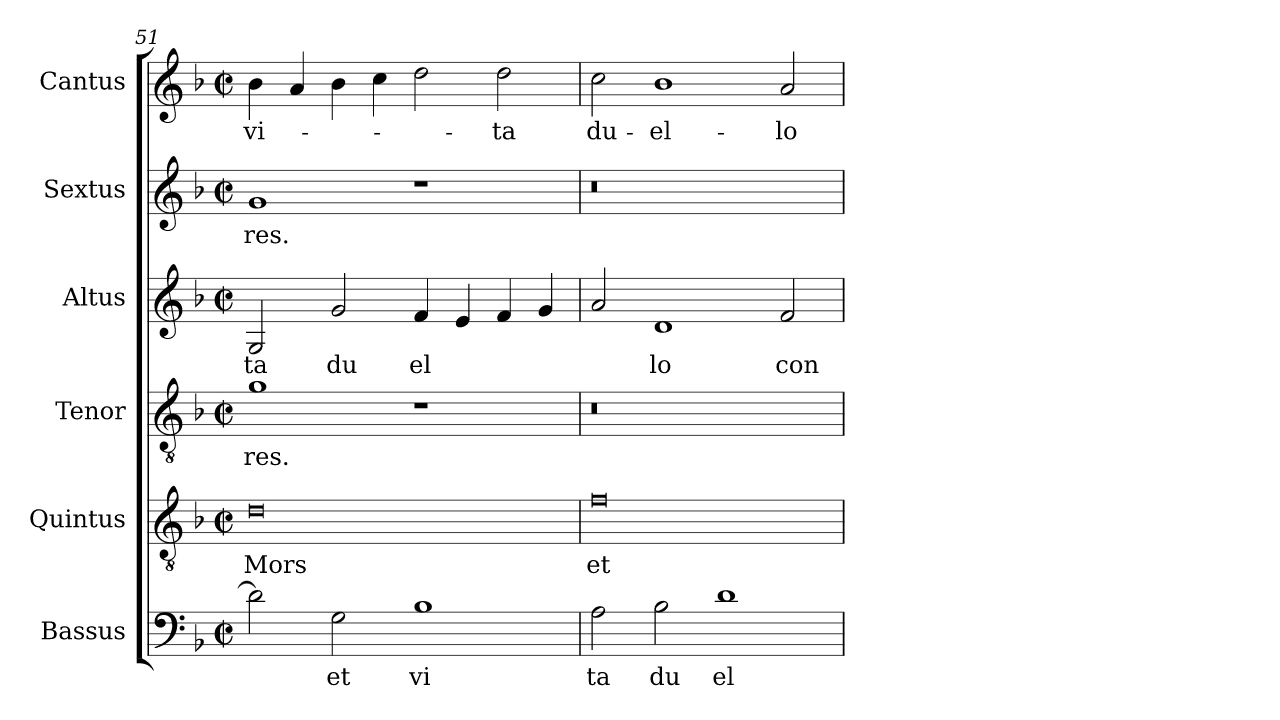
**kern	**text	**kern	**text	**kern	**text	**kern	**text	**kern	**text	**kern	**text
*part6	*part6	*part5	*part5	*part4	*part4	*part3	*part3	*part2	*part2	*part1	*part1
*staff6	*staff6	*staff5	*staff5	*staff4	*staff4	*staff3	*staff3	*staff2	*staff2	*staff1	*staff1
*I"Bassus	*	*I"Quintus	*	*I"Tenor	*	*I"Altus	*	*I"Sextus	*	*I"Cantus	*
*clefF4	*	*clefGv2	*	*clefGv2	*	*clefG2	*	*clefG2	*	*clefG2	*
*k[b-]	*	*k[b-]	*	*k[b-]	*	*k[b-]	*	*k[b-]	*	*k[b-]	*
*F:	*	*F:	*	*F:	*	*F:	*	*F:	*	*F:	*
*M2/2	*	*M2/2	*	*M2/2	*	*M2/2	*	*M2/2	*	*M2/2	*
*met(c|)	*	*met(c|)	*	*met(c|)	*	*met(c|)	*	*met(c|)	*	*met(c|)	*
=51	=51	=51	=51	=51	=51	=51	=51	=51	=51	=51	=51
!	!	!	!LO:LY:b:cj	!	!LO:LY:b:cj	!	!LO:LY:b:cj	!	!LO:LY:b:cj	!	!LO:LY:b:cj
2d\]	.	0d	Mors	1g	res.	2G/	ta	1g	res.	4b-\	vi-
.	.	.	.	.	.	.	.	.	.	4a/	.
!	!LO:LY:b:cj	!	!	!	!	!	!LO:LY:b:cj	!	!	!	!
2G\	et	.	.	.	.	2g/	du	.	.	4b-\	.
.	.	.	.	.	.	.	.	.	.	4cc\	.
!	!LO:LY:b:cj	!	!	!	!	!	!LO:LY:b:cj	!	!	!	!
1B-	vi	.	.	1r	.	4f/	el	1r	.	2dd\	.
.	.	.	.	.	.	4e/	.	.	.	.	.
!	!	!	!	!	!	!	!	!	!	!	!LO:LY:b:cj
.	.	.	.	.	.	4f/	.	.	.	2dd\	-ta
.	.	.	.	.	.	4g/	.	.	.	.	.
=52	=52	=52	=52	=52	=52	=52	=52	=52	=52	=52	=52
!	!LO:LY:b:cj	!	!LO:LY:b:cj	!	!	!	!	!	!	!	!LO:LY:b:cj
2A\	ta	0f	et	0r	.	2a/	.	0r	.	2cc\	du-
!	!LO:LY:b:cj	!	!	!	!	!	!LO:LY:b:cj	!	!	!	!LO:LY:b:cj
2B-\	du	.	.	.	.	1d	lo	.	.	1b-	-el-
!	!LO:LY:b:cj	!	!	!	!	!	!	!	!	!	!
1d	el	.	.	.	.	.	.	.	.	.	.
!	!	!	!	!	!	!	!LO:LY:b:cj	!	!	!	!LO:LY:b:cj
.	.	.	.	.	.	2f/	con	.	.	2a/	-lo
=	=	=	=	=	=	=	=	=	=	=	=
*-	*-	*-	*-	*-	*-	*-	*-	*-	*-	*-	*-
